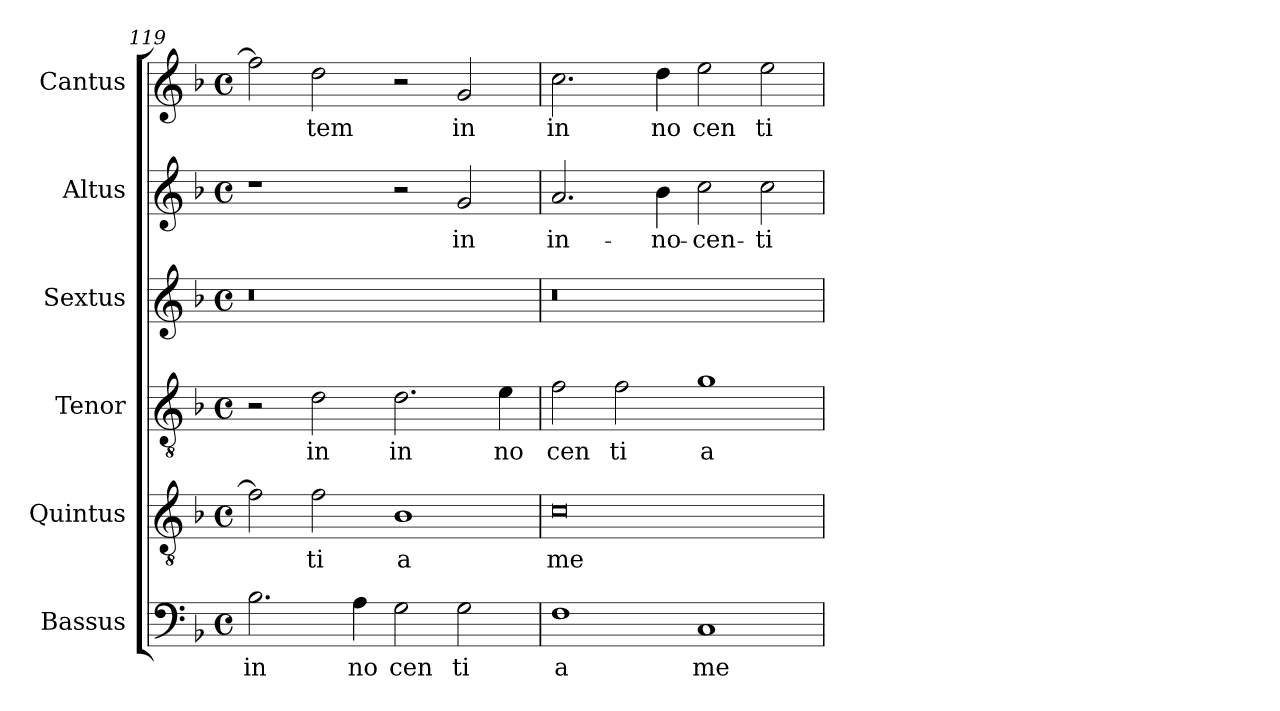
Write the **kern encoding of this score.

**kern	**text	**kern	**text	**kern	**text	**kern	**kern	**text	**kern	**text
*part6	*part6	*part5	*part5	*part4	*part4	*part3	*part2	*part2	*part1	*part1
*staff6	*staff6	*staff5	*staff5	*staff4	*staff4	*staff3	*staff2	*staff2	*staff1	*staff1
*I"Bassus	*	*I"Quintus	*	*I"Tenor	*	*I"Sextus	*I"Altus	*	*I"Cantus	*
!!LO:LB:g=z
*clefF4	*	*clefGv2	*	*clefGv2	*	*clefG2	*clefG2	*	*clefG2	*
*k[b-]	*	*k[b-]	*	*k[b-]	*	*k[b-]	*k[b-]	*	*k[b-]	*
*F:	*	*F:	*	*F:	*	*F:	*F:	*	*F:	*
*M4/4	*	*M4/4	*	*M4/4	*	*M4/4	*M4/4	*	*M4/4	*
*met(c)	*	*met(c)	*	*met(c)	*	*met(c)	*met(c)	*	*met(c)	*
=119	=119	=119	=119	=119	=119	=119	=119	=119	=119	=119
!	!LO:LY:b:cj	!	!	!	!	!	!	!	!	!
2.B-\	in	2f\]	.	2r	.	0r	1r	.	2ff\]	.
!	!	!	!LO:LY:b:cj	!	!LO:LY:b:cj	!	!	!	!	!LO:LY:b:cj
.	.	2f\	ti	2d\	in	.	.	.	2dd\	tem
!	!LO:LY:b:cj	!	!	!	!	!	!	!	!	!
4A\	no	.	.	.	.	.	.	.	.	.
!	!LO:LY:b:cj	!	!LO:LY:b:cj	!	!LO:LY:b:cj	!	!	!	!	!
2G\	cen	1B-	a	2.d\	in	.	2r	.	2r	.
!	!LO:LY:b:cj	!	!	!	!	!	!	!LO:LY:b:cj	!	!LO:LY:b:cj
2G\	ti	.	.	.	.	.	2g/	in	2g/	in
!	!	!	!	!	!LO:LY:b:cj	!	!	!	!	!
.	.	.	.	4e\	no	.	.	.	.	.
=120	=120	=120	=120	=120	=120	=120	=120	=120	=120	=120
!	!LO:LY:b:cj	!	!LO:LY:b:cj	!	!LO:LY:b:cj	!	!	!LO:LY:b:cj	!	!LO:LY:b:cj
1F	a	0c	me	2f\	cen	0r	2.a/	in-	2.cc\	in
!	!	!	!	!	!LO:LY:b:cj	!	!	!	!	!
.	.	.	.	2f\	ti	.	.	.	.	.
!	!	!	!	!	!	!	!	!LO:LY:b:cj	!	!LO:LY:b:cj
.	.	.	.	.	.	.	4b-\	-no-	4dd\	no
!	!LO:LY:b:cj	!	!	!	!LO:LY:b:cj	!	!	!LO:LY:b:cj	!	!LO:LY:b:cj
1C	me	.	.	1g	a	.	2cc\	-cen-	2ee\	cen
!	!	!	!	!	!	!	!	!LO:LY:b:cj	!	!LO:LY:b:cj
.	.	.	.	.	.	.	2cc\	-ti-	2ee\	ti
=	=	=	=	=	=	=	=	=	=	=
*-	*-	*-	*-	*-	*-	*-	*-	*-	*-	*-
